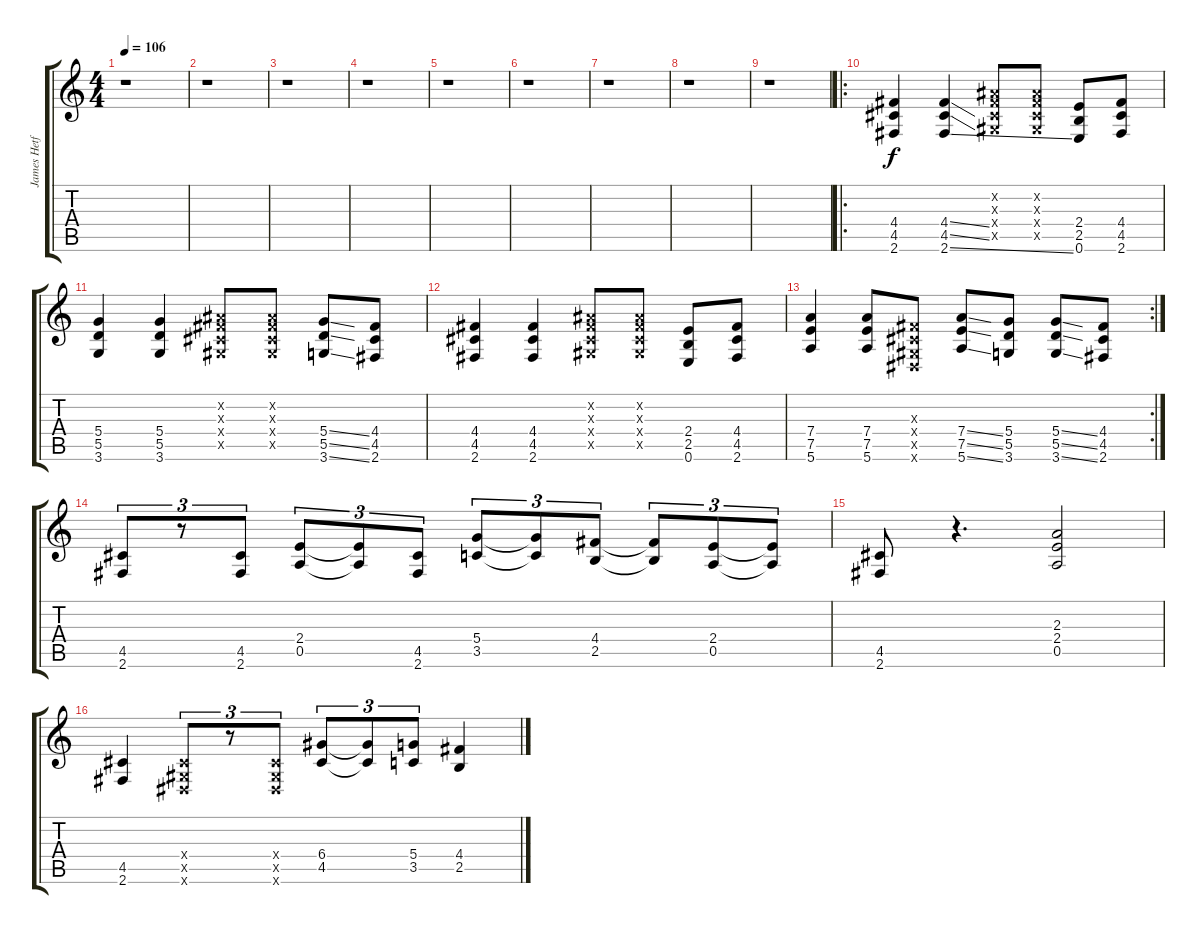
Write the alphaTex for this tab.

\track ("James Hetfield Rythm" "James Hetf") {instrument distortionguitar}
\staff {score tabs}
\tuning (E4 B3 G3 D3 A2 E2) {hide}
\ts (4 4)
\tempo 106
\clef g2
\ks c
r.1{dy f volume 16} |
r.1 |
r.1 |
r.1 |
r.1 |
r.1 |
r.1 |
r.1 |
r.1 |
\ro
(4.4 4.5 2.6).4 (4.4{ss} 4.5{ss} 2.6{ss}).4 (-1.2{x} -1.3{x} -1.4{x} -1.5{x}).8 (-1.2{x} -1.3{x} -1.4{x} -1.5{x}).8 (2.4 2.5 0.6).8 (4.4 4.5 2.6).8 |
(5.4 5.5 3.6).4 (5.4 5.5 3.6).4 (-1.2{x} -1.3{x} -1.4{x} -1.5{x}).8 (-1.2{x} -1.3{x} -1.4{x} -1.5{x}).8 (5.4{ss} 5.5{ss} 3.6{ss}).8 (4.4 4.5 2.6).8 |
(4.4 4.5 2.6).4 (4.4 4.5 2.6).4 (-1.2{x} -1.3{x} -1.4{x} -1.5{x}).8 (-1.2{x} -1.3{x} -1.4{x} -1.5{x}).8 (2.4 2.5 0.6).8 (4.4 4.5 2.6).8 |
\rc 2
(7.4 7.5 5.6).4 (7.4 7.5 5.6).8 (-1.3{x} -1.4{x} -1.5{x} -1.6{x}).8 (7.4{ss} 7.5{ss} 5.6{ss}).8 (5.4 5.5 3.6).8 (5.4{ss} 5.5{ss} 3.6{ss}).8 (4.4 4.5 2.6).8 |
(4.5 2.6).8{tu (3 2)} r.8{tu (3 2)} (4.5 2.6).8{tu (3 2)} (2.4 0.5).8{tu (3 2)} (2.4{t} 0.5{t}).8{tu (3 2)} (4.5 2.6).8{tu (3 2)} (5.4 3.5).8{tu (3 2)} (5.4{t} 3.5{t}).8{tu (3 2)} (4.4 2.5).8{tu (3 2)} (4.4{t} 2.5{t}).8{tu (3 2)} (2.4 0.5).8{tu (3 2)} (2.4{t} 0.5{t}).8{tu (3 2)} |
(4.5 2.6).8 r.4{d} (2.3 2.4 0.5).2 |
(4.5 2.6).4 (-1.4{x} -1.5{x} -1.6{x}).8{tu (3 2)} r.8{tu (3 2)} (-1.4{x} -1.5{x} -1.6{x}).8{tu (3 2)} (6.4 4.5).8{tu (3 2)} (6.4{t} 4.5{t}).8{tu (3 2)} (5.4 3.5).8{tu (3 2)} (4.4 2.5).4
